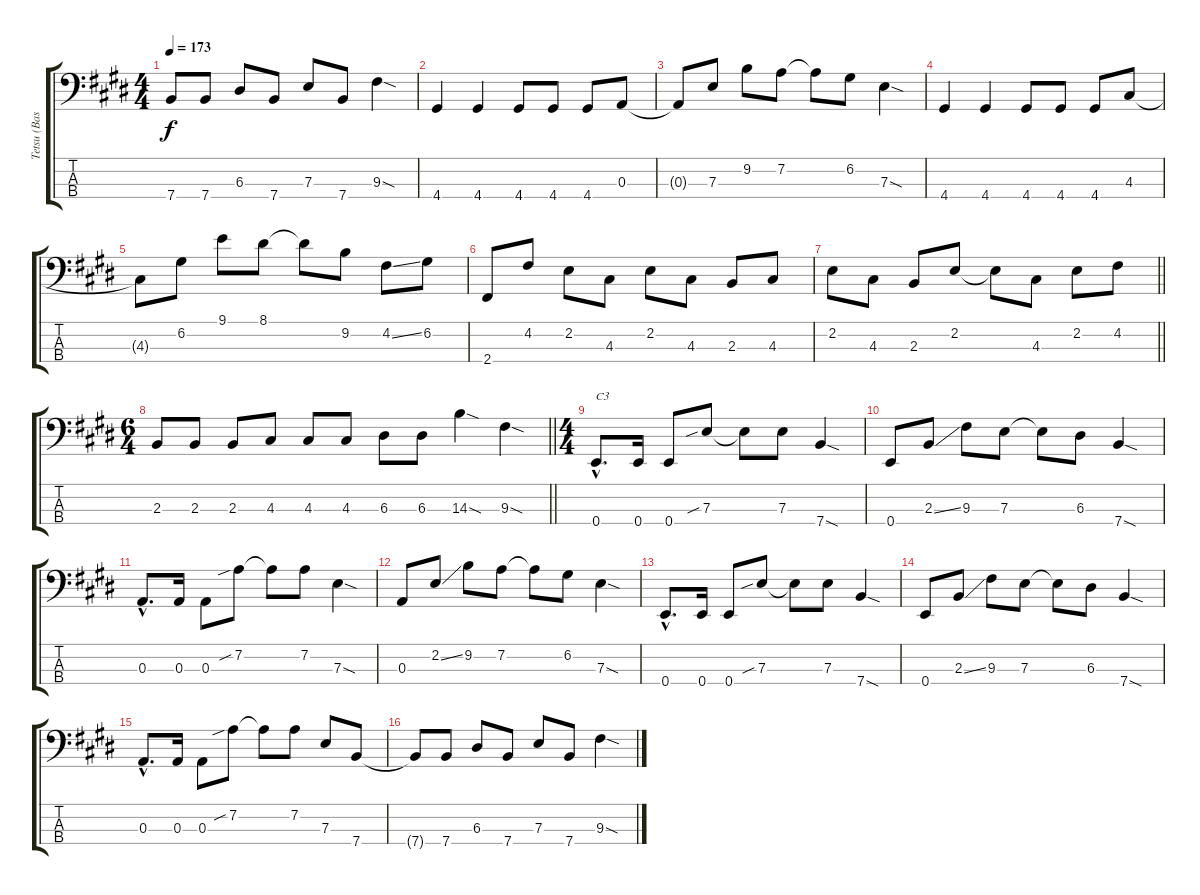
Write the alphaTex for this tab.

\track ("Tetsu (Bass)" "Tetsu (Bas") {instrument electricbasspick}
\staff {score tabs}
\tuning (G2 D2 A1 E1) {hide}
\ts (4 4)
\tempo 173
\clef f4
\ks e
7.4{t}.8{dy f} 7.4.8 6.3.8 7.4.8 7.3.8 7.4.8 9.3{sod}.4 |
4.4.4 4.4.4 4.4.8 4.4.8 4.4.8 0.3.8 |
0.3{t}.8 7.3.8 9.2.8 7.2.8 7.2{t}.8 6.2.8 7.3{sod}.4 |
4.4.4 4.4.4 4.4.8 4.4.8 4.4.8 4.3.8 |
4.3{t}.8 6.2.8 9.1.8 8.1.8 8.1{t}.8 9.2.8 4.2{ss}.8 6.2.8 |
2.4.8 4.2.8 2.2.8 4.3.8 2.2.8 4.3.8 2.3.8 4.3.8 |
\barLineRight lightlight
2.2.8 4.3.8 2.3.8 2.2.8 2.2{t}.8 4.3.8 2.2.8 4.2.8 |
\ts (6 4)
\barLineRight lightlight
2.3.8 2.3.8 2.3.8 4.3.8 4.3.8 4.3.8 6.3.8 6.3.8 14.3{sod}.4 9.3{sod}.4 |
\ts (4 4)
0.4{hac}.8{d txt "C3"} 0.4.16 0.4.8 7.3{sib}.8 7.3{t}.8 7.3.8 7.4{sod}.4 |
0.4.8 2.3{ss}.8 9.3.8 7.3.8 7.3{t}.8 6.3.8 7.4{sod}.4 |
0.3{hac}.8{d} 0.3.16 0.3.8 7.2{sib}.8 7.2{t}.8 7.2.8 7.3{sod}.4 |
0.3.8 2.2{ss}.8 9.2.8 7.2.8 7.2{t}.8 6.2.8 7.3{sod}.4 |
0.4{hac}.8{d} 0.4.16 0.4.8 7.3{sib}.8 7.3{t}.8 7.3.8 7.4{sod}.4 |
0.4.8 2.3{ss}.8 9.3.8 7.3.8 7.3{t}.8 6.3.8 7.4{sod}.4 |
0.3{hac}.8{d} 0.3.16 0.3.8 7.2{sib}.8 7.2{t}.8 7.2.8 7.3.8 7.4.8 |
7.4{t}.8 7.4.8 6.3.8 7.4.8 7.3.8 7.4.8 9.3{sod}.4
